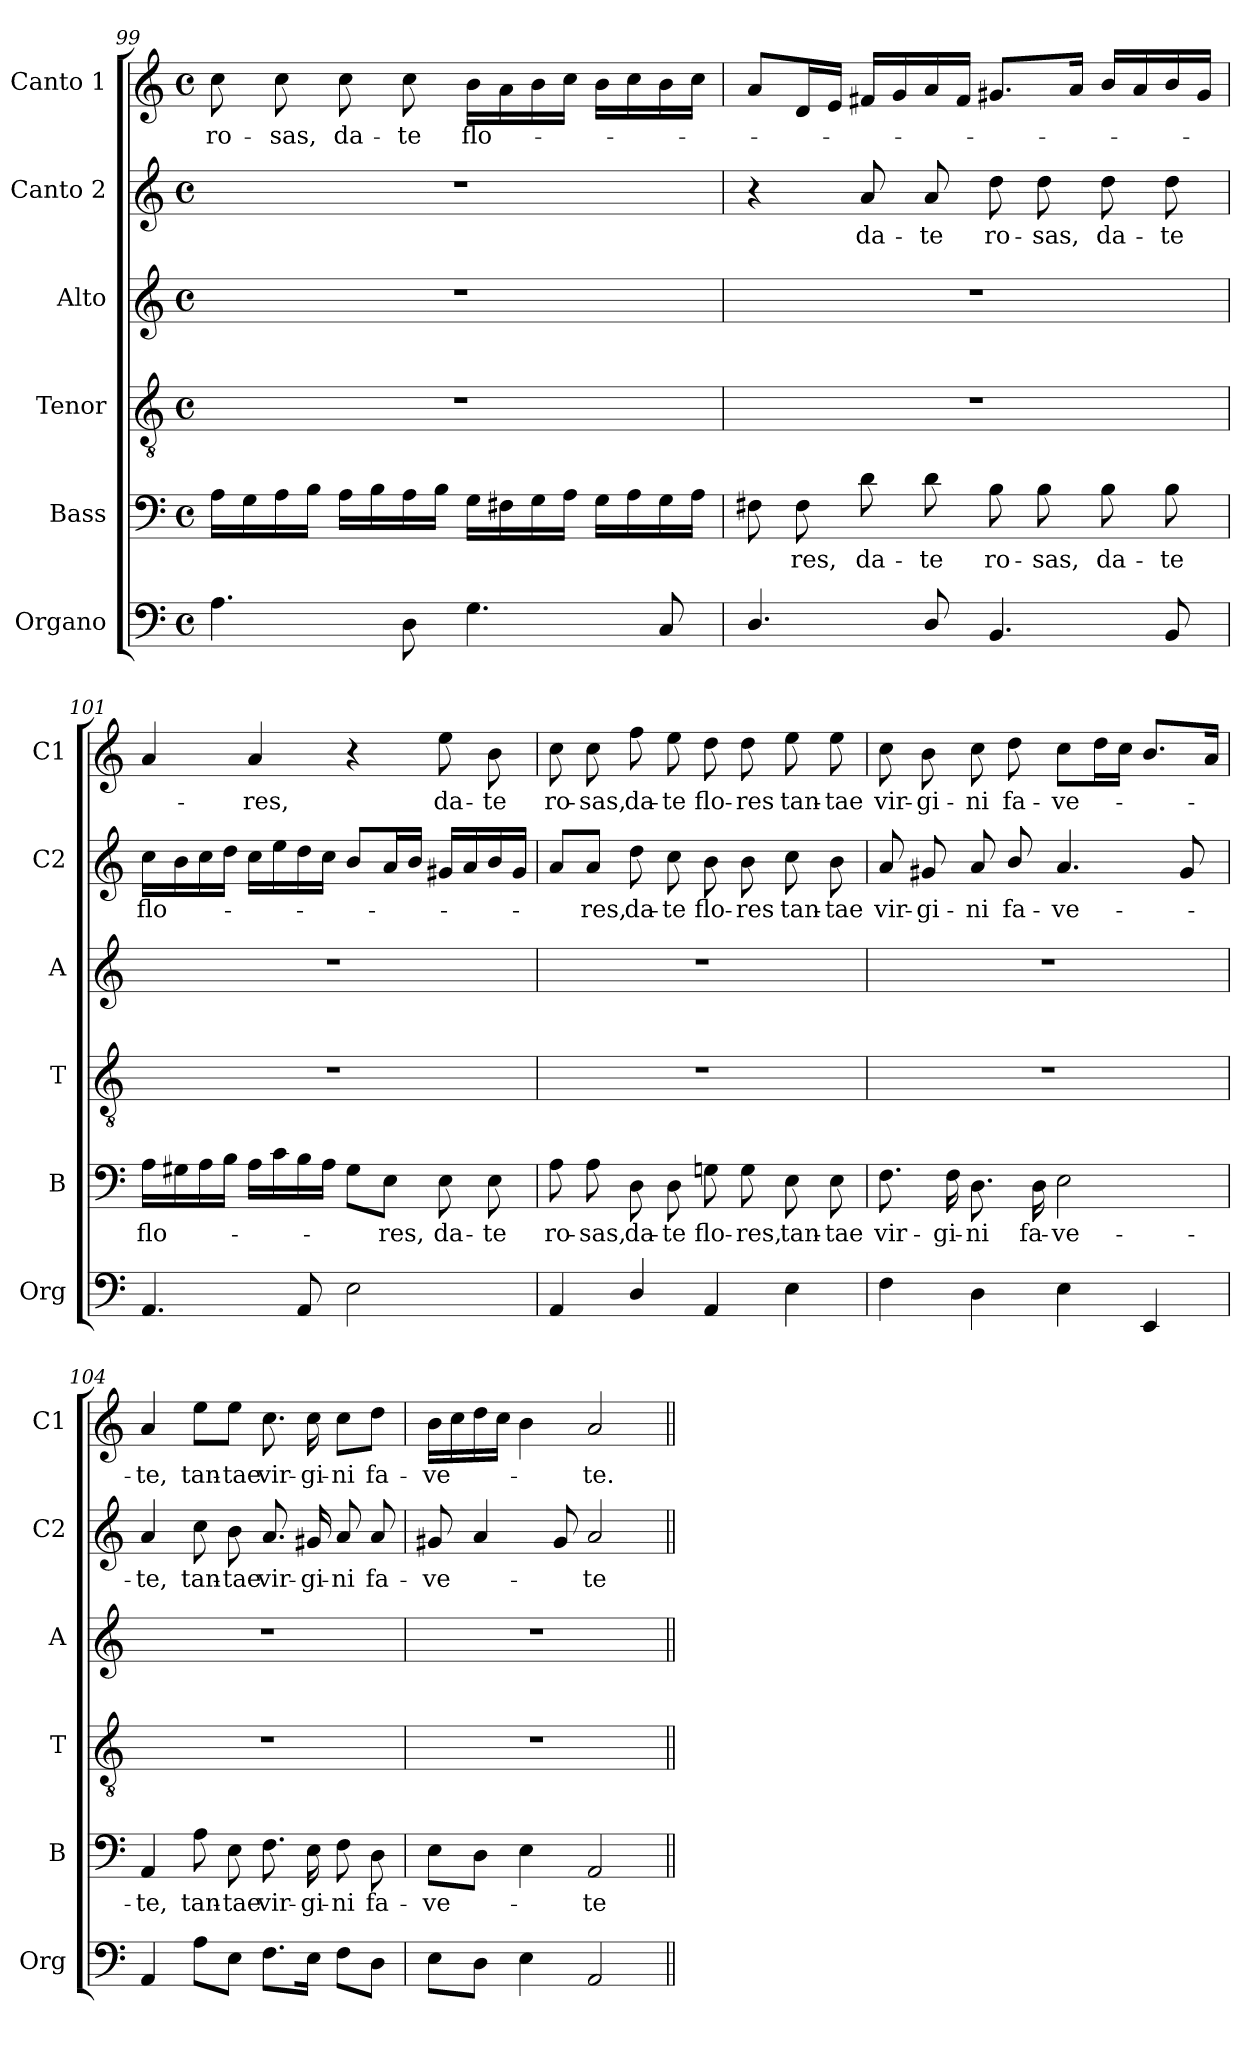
**kern	**kern	**text	**kern	**kern	**kern	**text	**kern	**text
*part6	*part5	*part5	*part4	*part3	*part2	*part2	*part1	*part1
*staff6	*staff5	*staff5	*staff4	*staff3	*staff2	*staff2	*staff1	*staff1
*I"Organo	*I"Bass	*	*I"Tenor	*I"Alto	*I"Canto 2	*	*I"Canto 1	*
*I'Org	*I'B	*	*I'T	*I'A	*I'C2	*	*I'C1	*
*clefF4	*clefF4	*	*clefGv2	*clefG2	*clefG2	*	*clefG2	*
*	*	*	*ITrd7c12	*	*	*	*	*
*k[]	*k[]	*	*k[]	*k[]	*k[]	*	*k[]	*
*C:	*C:	*	*C:	*C:	*C:	*	*C:	*
*M4/4	*M4/4	*	*M4/4	*M4/4	*M4/4	*	*M4/4	*
*met(c)	*met(c)	*	*met(c)	*met(c)	*met(c)	*	*met(c)	*
=99	=99	=99	=99	=99	=99	=99	=99	=99
!	!	!	!	!	!	!	!	!LO:LY:b
4.A\	16A\LL	.	1r	1r	1r	.	8cc\	ro-
.	16G\	.	.	.	.	.	.	.
!	!	!	!	!	!	!	!	!LO:LY:b
.	16A\	.	.	.	.	.	8cc\	-sas,
.	16B\JJ	.	.	.	.	.	.	.
!	!	!	!	!	!	!	!	!LO:LY:b
.	16A\LL	.	.	.	.	.	8cc\	da-
.	16B\	.	.	.	.	.	.	.
!	!	!	!	!	!	!	!	!LO:LY:b
8D\	16A\	.	.	.	.	.	8cc\	-te
.	16B\JJ	.	.	.	.	.	.	.
!	!	!	!	!	!	!	!	!LO:LY:b
4.G\	16G\LL	.	.	.	.	.	16b\LL	flo-
.	16F#X\	.	.	.	.	.	16a\	.
.	16G\	.	.	.	.	.	16b\	.
.	16A\JJ	.	.	.	.	.	16cc\JJ	.
.	16G\LL	.	.	.	.	.	16b\LL	.
.	16A\	.	.	.	.	.	16cc\	.
8C/	16G\	.	.	.	.	.	16b\	.
.	16A\JJ	.	.	.	.	.	16cc\JJ	.
!!LO:LB:g=z
=100	=100	=100	=100	=100	=100	=100	=100	=100
4.D/	8F#X\	.	1r	1r	4r	.	8a/L	.
!	!	!LO:LY:b	!	!	!	!	!	!
.	8F#\	-res,	.	.	.	.	16d/L	.
.	.	.	.	.	.	.	16e/JJ	.
!	!	!LO:LY:b	!	!	!	!	!	!
!	!	!	!	!	!	!LO:LY:b	!	!
.	8d\	da-	.	.	8a/	da-	16f#X/LL	.
.	.	.	.	.	.	.	16g/	.
!	!	!LO:LY:b	!	!	!	!	!	!
!	!	!	!	!	!	!LO:LY:b	!	!
8D/	8d\	-te	.	.	8a/	-te	16a/	.
.	.	.	.	.	.	.	16f#/JJ	.
!	!	!LO:LY:b	!	!	!	!	!	!
!	!	!	!	!	!	!LO:LY:b	!	!
4.BB/	8B\	ro-	.	.	8dd\	ro-	8.g#X/L	.
!	!	!LO:LY:b	!	!	!	!	!	!
!	!	!	!	!	!	!LO:LY:b	!	!
.	8B\	-sas,	.	.	8dd\	-sas,	.	.
.	.	.	.	.	.	.	16a/Jk	.
!	!	!LO:LY:b	!	!	!	!	!	!
!	!	!	!	!	!	!LO:LY:b	!	!
.	8B\	da-	.	.	8dd\	da-	16b/LL	.
.	.	.	.	.	.	.	16a/	.
!	!	!LO:LY:b	!	!	!	!	!	!
!	!	!	!	!	!	!LO:LY:b	!	!
8BB/	8B\	-te	.	.	8dd\	-te	16b/	.
.	.	.	.	.	.	.	16g#/JJ	.
=101	=101	=101	=101	=101	=101	=101	=101	=101
!	!	!LO:LY:b	!	!	!	!	!	!
!	!	!	!	!	!	!LO:LY:b	!	!
4.AA/	16A\LL	flo-	1r	1r	16cc\LL	flo-	4a/	.
.	16G#X\	.	.	.	16b\	.	.	.
.	16A\	.	.	.	16cc\	.	.	.
.	16B\JJ	.	.	.	16dd\JJ	.	.	.
!	!	!	!	!	!	!	!	!LO:LY:b
.	16A\LL	.	.	.	16cc\LL	.	4a/	-res,
.	16c\	.	.	.	16ee\	.	.	.
8AA/	16B\	.	.	.	16dd\	.	.	.
.	16A\JJ	.	.	.	16cc\JJ	.	.	.
2E\	8G#\L	.	.	.	8b/L	.	4r	.
!	!	!LO:LY:b	!	!	!	!	!	!
.	8E\J	-res,	.	.	16a/L	.	.	.
.	.	.	.	.	16b/JJ	.	.	.
!	!	!LO:LY:b	!	!	!	!	!	!
!	!	!	!	!	!	!	!	!LO:LY:b
.	8E\	da-	.	.	16g#X/LL	.	8ee\	da-
.	.	.	.	.	16a/	.	.	.
!	!	!LO:LY:b	!	!	!	!	!	!
!	!	!	!	!	!	!	!	!LO:LY:b
.	8E\	-te	.	.	16b/	.	8b\	-te
.	.	.	.	.	16g#/JJ	.	.	.
=102	=102	=102	=102	=102	=102	=102	=102	=102
!	!	!LO:LY:b	!	!	!	!	!	!
!	!	!	!	!	!	!	!	!LO:LY:b
4AA/	8A\	ro-	1r	1r	8a/L	.	8cc\	ro-
!	!	!LO:LY:b	!	!	!	!	!	!
!	!	!	!	!	!	!LO:LY:b	!	!
!	!	!	!	!	!	!	!	!LO:LY:b
.	8A\	-sas,	.	.	8a/J	-res,	8cc\	-sas,
!	!	!LO:LY:b	!	!	!	!	!	!
!	!	!	!	!	!	!LO:LY:b	!	!
!	!	!	!	!	!	!	!	!LO:LY:b
4D/	8D\	da-	.	.	8dd\	da-	8ff\	da-
!	!	!LO:LY:b	!	!	!	!	!	!
!	!	!	!	!	!	!LO:LY:b	!	!
!	!	!	!	!	!	!	!	!LO:LY:b
.	8D\	-te	.	.	8cc\	-te	8ee\	-te
!	!	!LO:LY:b	!	!	!	!	!	!
!	!	!	!	!	!	!LO:LY:b	!	!
!	!	!	!	!	!	!	!	!LO:LY:b
4AA/	8Gn\	flo-	.	.	8b\	flo-	8dd\	flo-
!	!	!LO:LY:b	!	!	!	!	!	!
!	!	!	!	!	!	!LO:LY:b	!	!
!	!	!	!	!	!	!	!	!LO:LY:b
.	8G\	-res,	.	.	8b\	-res	8dd\	-res
!	!	!LO:LY:b	!	!	!	!	!	!
!	!	!	!	!	!	!LO:LY:b	!	!
!	!	!	!	!	!	!	!	!LO:LY:b
4E\	8E\	tan-	.	.	8cc\	tan-	8ee\	tan-
!	!	!LO:LY:b	!	!	!	!	!	!
!	!	!	!	!	!	!LO:LY:b	!	!
!	!	!	!	!	!	!	!	!LO:LY:b
.	8E\	-tae	.	.	8b\	-tae	8ee\	-tae
!!LO:LB:g=z
=103	=103	=103	=103	=103	=103	=103	=103	=103
!	!	!LO:LY:b	!	!	!	!	!	!
!	!	!	!	!	!	!LO:LY:b	!	!
!	!	!	!	!	!	!	!	!LO:LY:b
4F\	8.F\	vir-	1r	1r	8a/	vir-	8cc\	vir-
!	!	!	!	!	!	!LO:LY:b	!	!
!	!	!	!	!	!	!	!	!LO:LY:b
.	.	.	.	.	8g#X/	-gi-	8b\	-gi-
!	!	!LO:LY:b	!	!	!	!	!	!
.	16F\	-gi-	.	.	.	.	.	.
!	!	!LO:LY:b	!	!	!	!	!	!
!	!	!	!	!	!	!LO:LY:b	!	!
!	!	!	!	!	!	!	!	!LO:LY:b
4D\	8.D\	-ni	.	.	8a/	-ni	8cc\	-ni
!	!	!	!	!	!	!LO:LY:b	!	!
!	!	!	!	!	!	!	!	!LO:LY:b
.	.	.	.	.	8b/	fa-	8dd\	fa-
!	!	!LO:LY:b	!	!	!	!	!	!
.	16D\	fa-	.	.	.	.	.	.
!	!	!LO:LY:b	!	!	!	!	!	!
!	!	!	!	!	!	!LO:LY:b	!	!
!	!	!	!	!	!	!	!	!LO:LY:b
4E\	2E\	-ve-	.	.	4.a/	-ve-	8cc\L	-ve-
.	.	.	.	.	.	.	16dd\L	.
.	.	.	.	.	.	.	16cc\JJ	.
4EE/	.	.	.	.	.	.	8.b/L	.
.	.	.	.	.	8g#/	.	.	.
.	.	.	.	.	.	.	16a/Jk	.
=104	=104	=104	=104	=104	=104	=104	=104	=104
!	!	!LO:LY:b	!	!	!	!	!	!
!	!	!	!	!	!	!LO:LY:b	!	!
!	!	!	!	!	!	!	!	!LO:LY:b
4AA/	4AA/	-te,	1r	1r	4a/	-te,	4a/	te,
!	!	!LO:LY:b	!	!	!	!	!	!
!	!	!	!	!	!	!LO:LY:b	!	!
!	!	!	!	!	!	!	!	!LO:LY:b
8A\L	8A\	tan-	.	.	8cc\	tan-	8ee\L	tan-
!	!	!LO:LY:b	!	!	!	!	!	!
!	!	!	!	!	!	!LO:LY:b	!	!
!	!	!	!	!	!	!	!	!LO:LY:b
8E\J	8E\	-tae	.	.	8b\	-tae	8ee\J	-tae
!	!	!LO:LY:b	!	!	!	!	!	!
!	!	!	!	!	!	!LO:LY:b	!	!
!	!	!	!	!	!	!	!	!LO:LY:b
8.F\L	8.F\	vir-	.	.	8.a/	vir-	8.cc\	vir-
!	!	!LO:LY:b	!	!	!	!	!	!
!	!	!	!	!	!	!LO:LY:b	!	!
!	!	!	!	!	!	!	!	!LO:LY:b
16E\Jk	16E\	-gi-	.	.	16g#X/	-gi-	16cc\	-gi-
!	!	!LO:LY:b	!	!	!	!	!	!
!	!	!	!	!	!	!LO:LY:b	!	!
!	!	!	!	!	!	!	!	!LO:LY:b
8F\L	8F\	-ni	.	.	8a/	-ni	8cc\L	-ni
!	!	!LO:LY:b	!	!	!	!	!	!
!	!	!	!	!	!	!LO:LY:b	!	!
!	!	!	!	!	!	!	!	!LO:LY:b
8D\J	8D\	fa-	.	.	8a/	fa-	8dd\J	-fa-
=105	=105	=105	=105	=105	=105	=105	=105	=105
!	!	!LO:LY:b	!	!	!	!	!	!
!	!	!	!	!	!	!LO:LY:b	!	!
!	!	!	!	!	!	!	!	!LO:LY:b
8E\L	8E\L	-ve-	1r	1r	8g#X/	-ve-	16b\LL	-ve-
.	.	.	.	.	.	.	16cc\	.
8D\J	8D\J	.	.	.	4a/	.	16dd\	.
.	.	.	.	.	.	.	16cc\JJ	.
4E\	4E\	.	.	.	.	.	4b\	.
.	.	.	.	.	8g#/	.	.	.
!	!	!LO:LY:b	!	!	!	!	!	!
!	!	!	!	!	!	!LO:LY:b	!	!
!	!	!	!	!	!	!	!	!LO:LY:b
2AA/	2AA/	-te	.	.	2a/	-te	2a/	-te.
=||	=||	=||	=||	=||	=||	=||	=||	=||
*-	*-	*-	*-	*-	*-	*-	*-	*-
